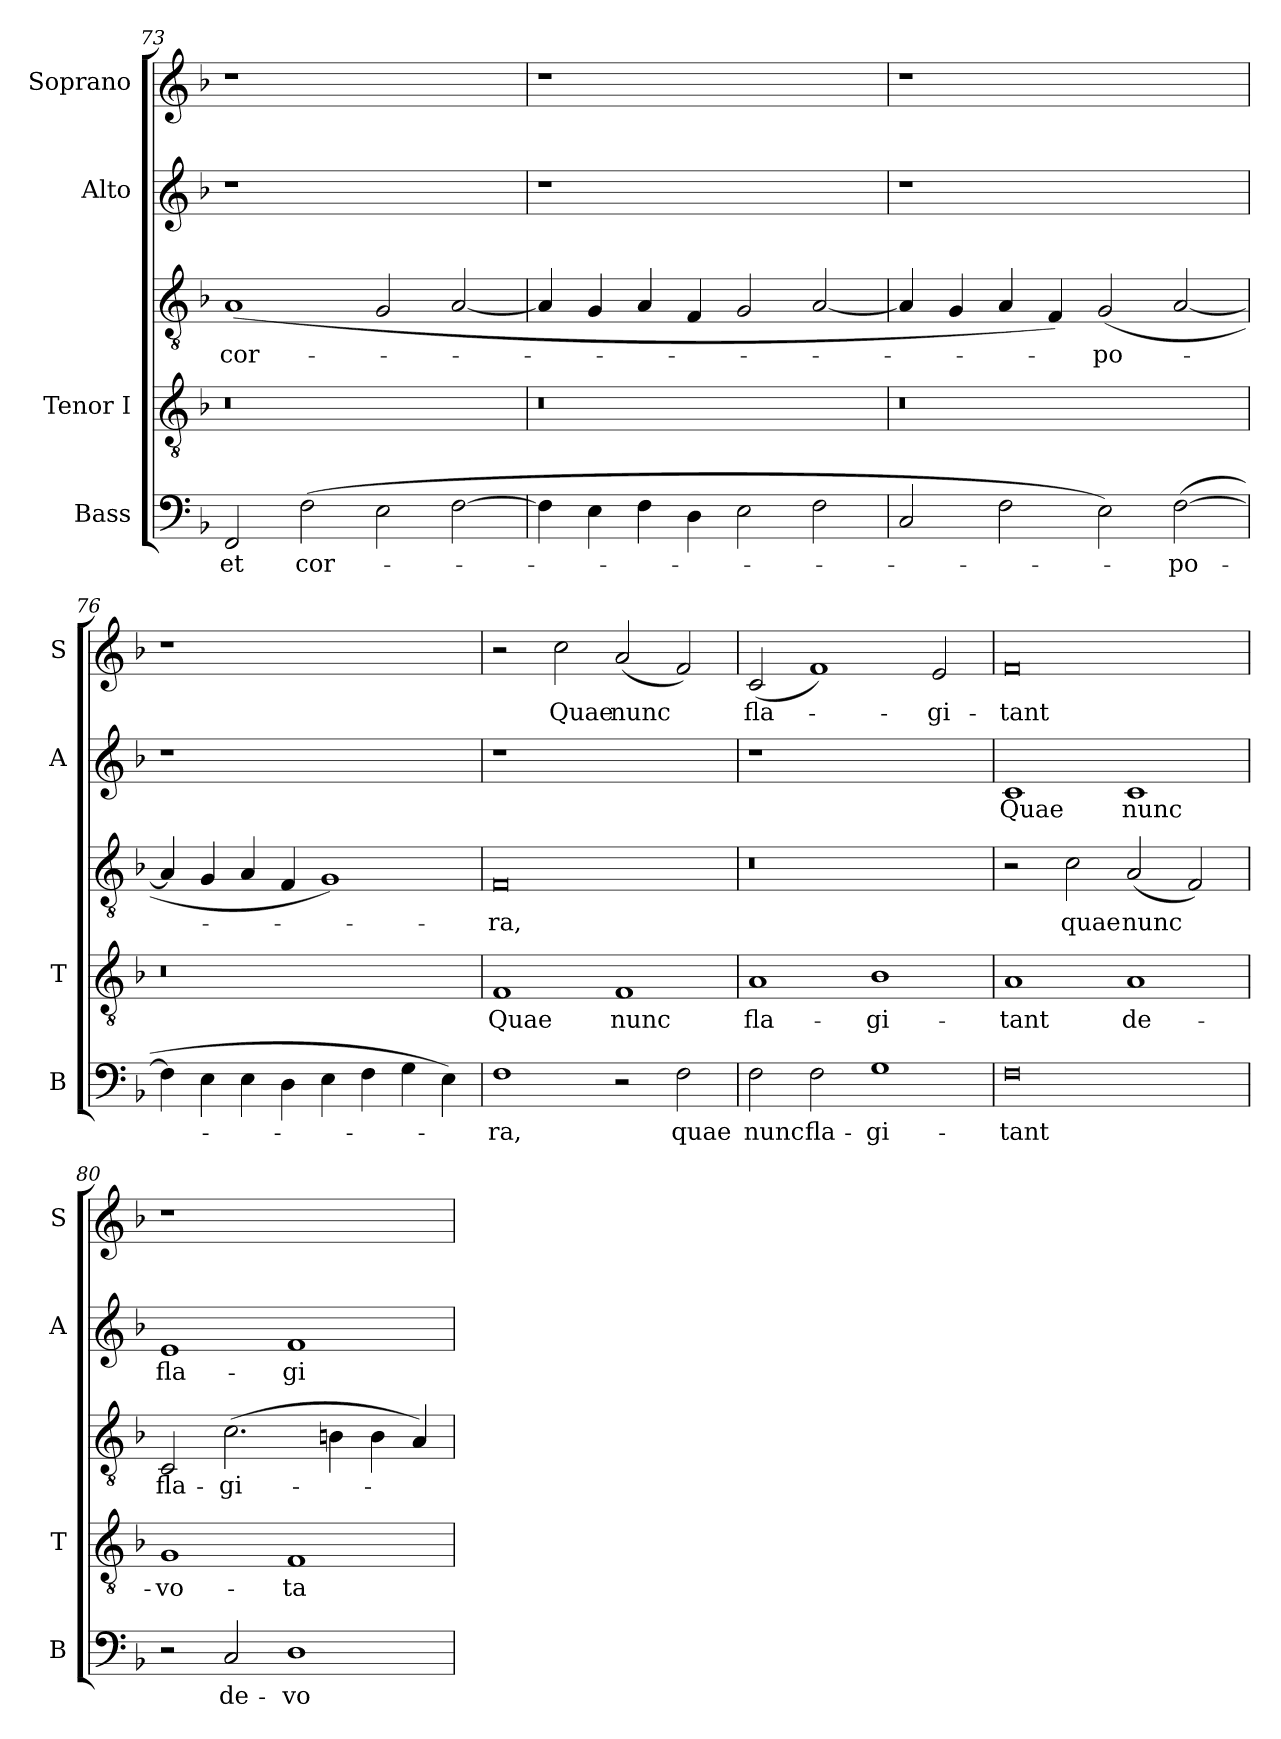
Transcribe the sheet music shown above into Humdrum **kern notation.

**kern	**text	**kern	**text	**kern	**text	**kern	**text	**kern	**text
*part4	*part4	*part3	*part3	*part3	*part3	*part2	*part2	*part1	*part1
*staff5	*staff5	*staff4	*staff4	*staff3	*staff3	*staff2	*staff2	*staff1	*staff1
*I"Bass	*	*I"Tenor I	*	*	*	*I"Alto	*	*I"Soprano	*
*I'B	*	*I'T	*	*	*	*I'A	*	*I'S	*
!!LO:PB:g=z
*clefF4	*	*clefGv2	*	*clefGv2	*	*clefG2	*	*clefG2	*
*k[b-]	*	*k[b-]	*	*k[b-]	*	*k[b-]	*	*k[b-]	*
*F:	*	*F:	*	*F:	*	*F:	*	*F:	*
=73	=73	=73	=73	=73	=73	=73	=73	=73	=73
!	!LO:LY:b	!	!	!	!LO:LY:b	!	!	!	!
2FF/	et	0r	.	(<1A	cor-	1r	.	1r	.
!	!LO:LY:b	!	!	!	!	!	!	!	!
(>2F\	cor-	.	.	.	.	.	.	.	.
2E\	.	.	.	2G/	.	1ryy	.	1ryy	.
[2F\	.	.	.	[2A/	.	.	.	.	.
=74	=74	=74	=74	=74	=74	=74	=74	=74	=74
4F\]	.	0r	.	4A/]	.	1r	.	1r	.
4E\	.	.	.	4G/	.	.	.	.	.
4F\	.	.	.	4A/	.	.	.	.	.
4D\	.	.	.	4F/	.	.	.	.	.
2E\	.	.	.	2G/	.	1ryy	.	1ryy	.
2F\	.	.	.	[2A/	.	.	.	.	.
=75	=75	=75	=75	=75	=75	=75	=75	=75	=75
2C/	.	0r	.	4A/]	.	1r	.	1r	.
.	.	.	.	4G/	.	.	.	.	.
2F\	.	.	.	4A/	.	.	.	.	.
.	.	.	.	4F/)	.	.	.	.	.
!	!	!	!	!	!LO:LY:b	!	!	!	!
2E\)	.	.	.	(<2G/	po-	1ryy	.	1ryy	.
!	!LO:LY:b	!	!	!	!	!	!	!	!
(>[2F\	-po-	.	.	[2A/	.	.	.	.	.
=76	=76	=76	=76	=76	=76	=76	=76	=76	=76
4F\]	.	0r	.	4A/]	.	1r	.	1r	.
4E\	.	.	.	4G/	.	.	.	.	.
4E\	.	.	.	4A/	.	.	.	.	.
4D\	.	.	.	4F/	.	.	.	.	.
4E\	.	.	.	1G)	.	1ryy	.	1ryy	.
4F\	.	.	.	.	.	.	.	.	.
4G\	.	.	.	.	.	.	.	.	.
4E\)	.	.	.	.	.	.	.	.	.
=77	=77	=77	=77	=77	=77	=77	=77	=77	=77
!	!LO:LY:b	!	!LO:LY:b	!	!LO:LY:b	!	!	!	!
1F	ra,	1F	Quae	0F	ra,	1r	.	2r	.
!	!	!	!	!	!	!	!	!	!LO:LY:b
.	.	.	.	.	.	.	.	2cc\	Quae
!	!	!	!LO:LY:b	!	!	!	!	!	!LO:LY:b
2r	.	1F	nunc	.	.	1ryy	.	(<2a/	nunc
!	!LO:LY:b	!	!	!	!	!	!	!	!
2F\	quae	.	.	.	.	.	.	2f/)	.
=78	=78	=78	=78	=78	=78	=78	=78	=78	=78
!	!LO:LY:b	!	!LO:LY:b	!	!	!	!	!	!LO:LY:b
2F\	nunc	1A	fla-	0r	.	1r	.	(<2c/	fla-
!	!LO:LY:b	!	!	!	!	!	!	!	!
2F\	fla-	.	.	.	.	.	.	1f)	.
!	!LO:LY:b	!	!LO:LY:b	!	!	!	!	!	!
1G	-gi-	1B-	-gi-	.	.	1ryy	.	.	.
!	!	!	!	!	!	!	!	!	!LO:LY:b
.	.	.	.	.	.	.	.	2e/	gi-
!!LO:LB:g=z
=79	=79	=79	=79	=79	=79	=79	=79	=79	=79
!	!LO:LY:b	!	!LO:LY:b	!	!	!	!LO:LY:b	!	!LO:LY:b
0F	-tant	1A	tant	2r	.	1c	Quae	0f	-tant
!	!	!	!	!	!LO:LY:b	!	!	!	!
.	.	.	.	2c\	-quae	.	.	.	.
!	!	!	!LO:LY:b	!	!LO:LY:b	!	!LO:LY:b	!	!
.	.	1A	de-	(<2A/	nunc	1c	nunc	.	.
.	.	.	.	2F/)	.	.	.	.	.
=80	=80	=80	=80	=80	=80	=80	=80	=80	=80
!	!	!	!LO:LY:b	!	!LO:LY:b	!	!LO:LY:b	!	!
2r	.	1G	vo-	2C/	-fla-	1e	fla-	1r	.
!	!LO:LY:b	!	!	!	!LO:LY:b	!	!	!	!
2C/	de-	.	.	(>2.c\	-gi-	.	.	.	.
!	!LO:LY:b	!	!LO:LY:b	!	!	!	!LO:LY:b	!	!
1D	-vo-	1F	-ta	.	.	1f	-gi-	1ryy	.
.	.	.	.	4Bn\	.	.	.	.	.
.	.	.	.	4B\	.	.	.	.	.
.	.	.	.	4A/)	.	.	.	.	.
=	=	=	=	=	=	=	=	=	=
*-	*-	*-	*-	*-	*-	*-	*-	*-	*-
